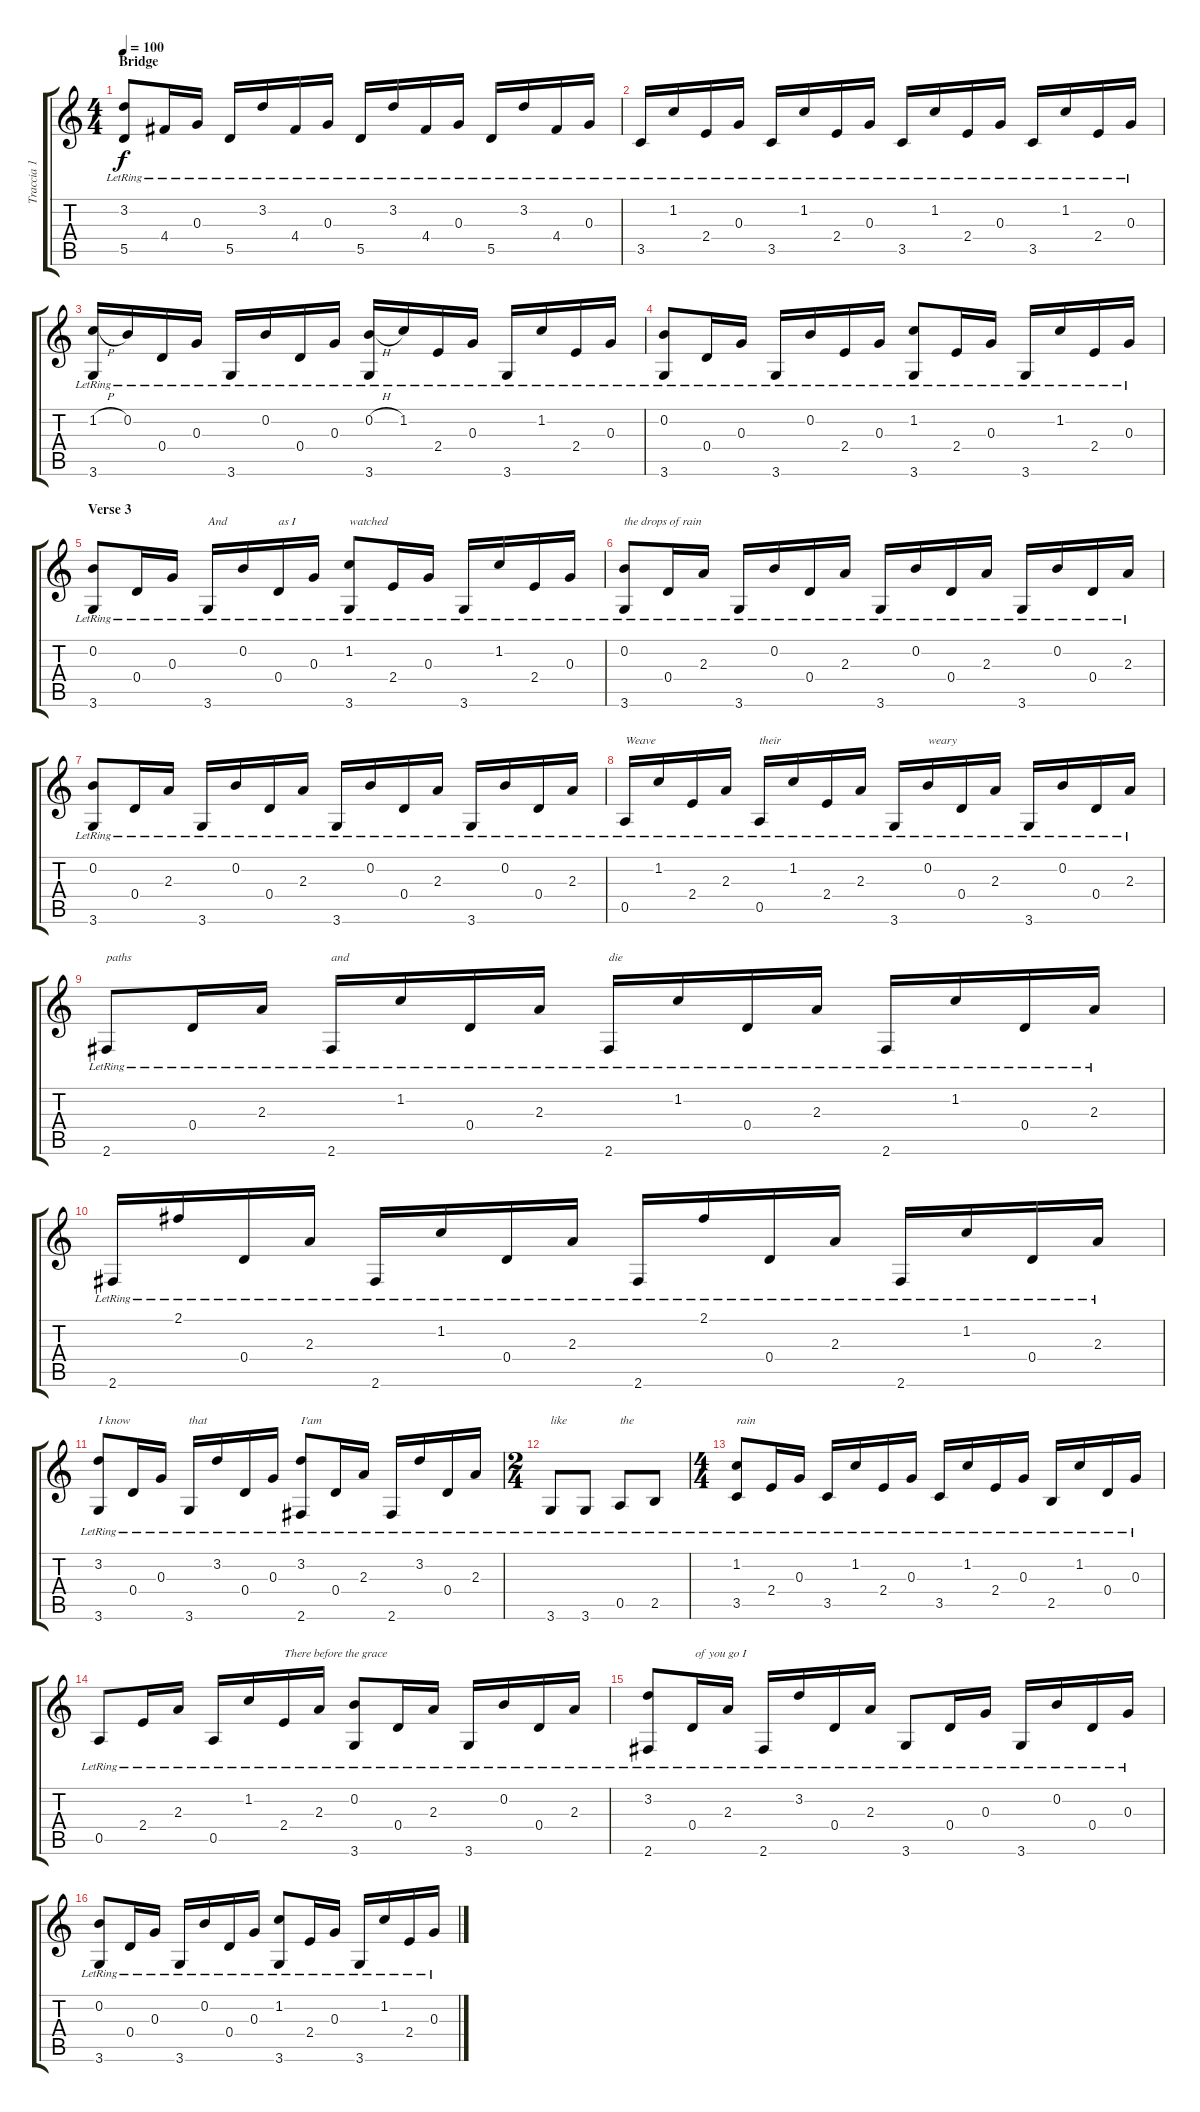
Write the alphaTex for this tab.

\track ("Traccia 1" "Traccia 1") {instrument acousticguitarnylon}
\staff {score tabs}
\tuning (E4 B3 G3 D3 A2 E2) {hide}
\ts (4 4)
\section ("" "Bridge")
\tempo 100
\clef g2
\ks c
(3.2{lr} 5.5{lr}).8{dy f} 4.4{lr}.16 0.3{lr}.16 5.5{lr}.16 3.2{lr}.16 4.4{lr}.16 0.3{lr}.16 5.5{lr}.16 3.2{lr}.16 4.4{lr}.16 0.3{lr}.16 5.5{lr}.16 3.2{lr}.16 4.4{lr}.16 0.3{lr}.16 |
3.5{lr}.16 1.2{lr}.16 2.4{lr}.16 0.3{lr}.16 3.5{lr}.16 1.2{lr}.16 2.4{lr}.16 0.3{lr}.16 3.5{lr}.16 1.2{lr}.16 2.4{lr}.16 0.3{lr}.16 3.5{lr}.16 1.2{lr}.16 2.4{lr}.16 0.3{lr}.16 |
(1.2{h} 3.6{lr}).16 0.2{lr}.16 0.4{lr}.16 0.3{lr}.16 3.6{lr}.16 0.2{lr}.16 0.4{lr}.16 0.3{lr}.16 (0.2{h} 3.6{lr}).16 1.2{lr}.16 2.4{lr}.16 0.3{lr}.16 3.6{lr}.16 1.2{lr}.16 2.4{lr}.16 0.3{lr}.16 |
(0.2{lr} 3.6{lr}).8 0.4{lr}.16 0.3{lr}.16 3.6{lr}.16 0.2{lr}.16 2.4{lr}.16 0.3{lr}.16 (1.2{lr} 3.6{lr}).8 2.4{lr}.16 0.3{lr}.16 3.6{lr}.16 1.2{lr}.16 2.4{lr}.16 0.3{lr}.16 |
\section ("" "Verse 3")
(0.2{lr} 3.6{lr}).8 0.4{lr}.16 0.3{lr}.16 3.6{lr}.16{txt "And "} 0.2{lr}.16 0.4{lr}.16{txt "as I"} 0.3{lr}.16 (1.2{lr} 3.6{lr}).8{txt "watched"} 2.4{lr}.16 0.3{lr}.16 3.6{lr}.16 1.2{lr}.16 2.4{lr}.16 0.3{lr}.16 |
(0.2{lr} 3.6{lr}).8{txt "the drops of rain"} 0.4{lr}.16 2.3{lr}.16 3.6{lr}.16 0.2{lr}.16 0.4{lr}.16 2.3{lr}.16 3.6{lr}.16 0.2{lr}.16 0.4{lr}.16 2.3{lr}.16 3.6{lr}.16 0.2{lr}.16 0.4{lr}.16 2.3{lr}.16 |
(0.2{lr} 3.6{lr}).8 0.4{lr}.16 2.3{lr}.16 3.6{lr}.16 0.2{lr}.16 0.4{lr}.16 2.3{lr}.16 3.6{lr}.16 0.2{lr}.16 0.4{lr}.16 2.3{lr}.16 3.6{lr}.16 0.2{lr}.16 0.4{lr}.16 2.3{lr}.16 |
0.5{lr}.16{txt "Weave"} 1.2{lr}.16 2.4{lr}.16 2.3{lr}.16 0.5{lr}.16{txt "their"} 1.2{lr}.16 2.4{lr}.16 2.3{lr}.16 3.6{lr}.16 0.2{lr}.16{txt "weary"} 0.4{lr}.16 2.3{lr}.16 3.6{lr}.16 0.2{lr}.16 0.4{lr}.16 2.3{lr}.16 |
2.6{lr}.8{txt "paths "} 0.4{lr}.16 2.3{lr}.16 2.6{lr}.16{txt "and"} 1.2{lr}.16 0.4{lr}.16 2.3{lr}.16 2.6{lr}.16{txt "die"} 1.2{lr}.16 0.4{lr}.16 2.3{lr}.16 2.6{lr}.16 1.2{lr}.16 0.4{lr}.16 2.3{lr}.16 |
2.6{lr}.16 2.1{lr}.16 0.4{lr}.16 2.3{lr}.16 2.6{lr}.16 1.2{lr}.16 0.4{lr}.16 2.3{lr}.16 2.6{lr}.16 2.1{lr}.16 0.4{lr}.16 2.3{lr}.16 2.6{lr}.16 1.2{lr}.16 0.4{lr}.16 2.3{lr}.16 |
(3.2{lr} 3.6{lr}).8{txt "I know"} 0.4{lr}.16 0.3{lr}.16 3.6{lr}.16{txt "that"} 3.2{lr}.16 0.4{lr}.16 0.3{lr}.16 (3.2{lr} 2.6{lr}).8{txt "I'am"} 0.4{lr}.16 2.3{lr}.16 2.6{lr}.16 3.2{lr}.16 0.4{lr}.16 2.3{lr}.16 |
\ts (2 4)
3.6{lr}.8{txt "like"} 3.6{lr}.8 0.5{lr}.8{txt "the"} 2.5{lr}.8 |
\ts (4 4)
(1.2{lr} 3.5{lr}).8{txt "rain"} 2.4{lr}.16 0.3{lr}.16 3.5{lr}.16 1.2{lr}.16 2.4{lr}.16 0.3{lr}.16 3.5{lr}.16 1.2{lr}.16 2.4{lr}.16 0.3{lr}.16 2.5{lr}.16 1.2{lr}.16 0.4{lr}.16 0.3{lr}.16 |
0.5{lr}.8 2.4{lr}.16 2.3{lr}.16 0.5{lr}.16 1.2{lr}.16 2.4{lr}.16{txt "There before the grace"} 2.3{lr}.16 (0.2{lr} 3.6{lr}).8 0.4{lr}.16 2.3{lr}.16 3.6{lr}.16 0.2{lr}.16 0.4{lr}.16 2.3{lr}.16 |
(3.2{lr} 2.6{lr}).8 0.4{lr}.16{txt " of you go I"} 2.3{lr}.16 2.6{lr}.16 3.2{lr}.16 0.4{lr}.16 2.3{lr}.16 3.6{lr}.8 0.4{lr}.16 0.3{lr}.16 3.6{lr}.16 0.2{lr}.16 0.4{lr}.16 0.3{lr}.16 |
(0.2{lr} 3.6{lr}).8 0.4{lr}.16 0.3{lr}.16 3.6{lr}.16 0.2{lr}.16 0.4{lr}.16 0.3{lr}.16 (1.2{lr} 3.6{lr}).8 2.4{lr}.16 0.3{lr}.16 3.6{lr}.16 1.2{lr}.16 2.4{lr}.16 0.3{lr}.16
